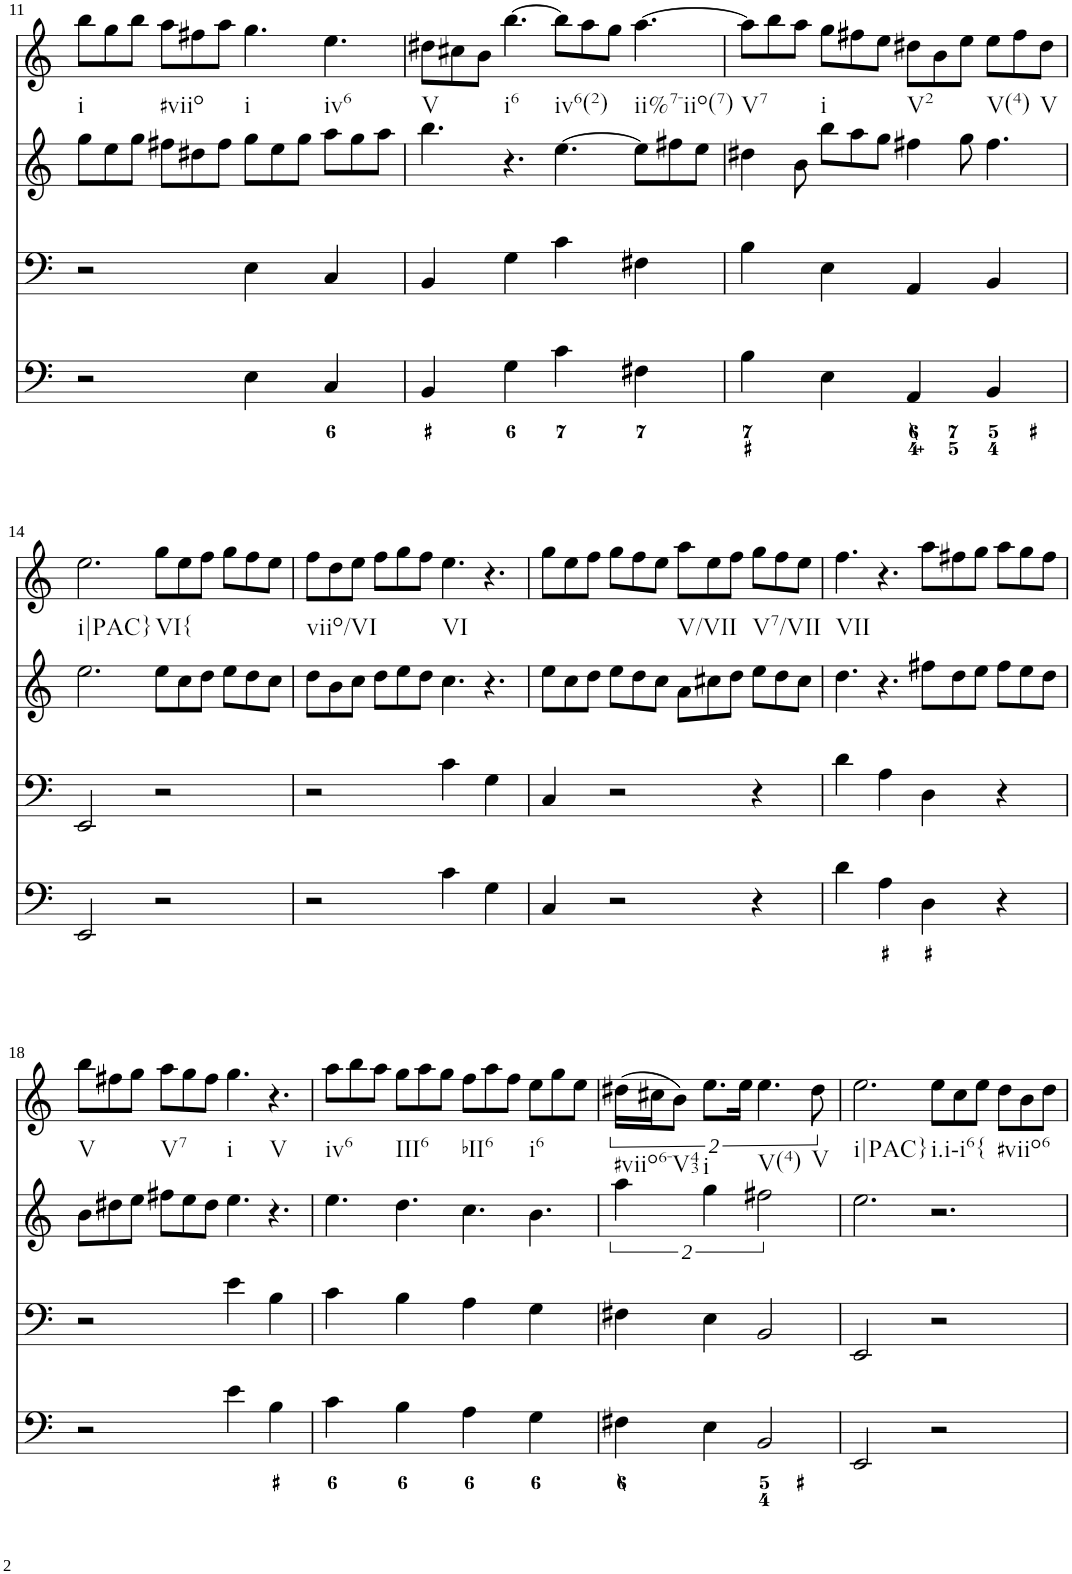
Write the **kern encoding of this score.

**kern	**kern	**kern	**kern
*part4	*part3	*part2	*part1
*staff4	*staff3	*staff2	*staff1
*I"Piano	*I"Piano	*I"Piano	*I"Piano
*I'Pno	*I'Pno	*I'Pno	*I'Pno
!!LO:PB:g=z
*clefF4	*clefF4	*clefG2	*clefG2
*k[]	*k[]	*k[]	*k[]
*M2/2	*M2/2	*M12/8	*M12/8
=11	=11	=11	=11
!	!	!	!LO:TX:b:t=i
2r	2r	8gg\L	8bb\L
.	.	8ee\	8gg\
.	.	8gg\J	8bb\J
!	!	!	!LO:TX:b:t=#viio
.	.	8ff#X\L	8aa\L
4E\	4E\	8dd#X\	8ff#X\
.	.	8ff#\J	8aa\J
!	!	!	!LO:TX:b:t=i
4C/	4C/	8gg\L	4.gg\
.	.	8ee\	.
2ryy	2ryy	8gg\J	.
!	!	!	!LO:TX:b:t=iv6
.	.	8aa\L	4.ee\
.	.	8gg\	.
.	.	8aa\J	.
=12	=12	=12	=12
!	!	!	!LO:TX:b:t=V
4BB/	4BB/	4.bb\	8dd#X\L
.	.	.	8cc#X\
4G\	4G\	.	8b\J
!	!	!	!LO:TX:b:t=i6
.	.	4.r	[4.bb\
4c\	4c\	.	.
!	!	!	!LO:TX:b:t=iv6(2)
4F#X\	4F#X\	[4.ee\	8bb\L]
.	.	.	8aa\
2ryy	2ryy	.	8gg\J
!	!	!	!LO:TX:b:t=ii%7-iio(7)
.	.	8ee\L]	[4.aa\
.	.	8ff#X\	.
.	.	8ee\J	.
=13	=13	=13	=13
!	!	!	!LO:TX:b:t=V7
4B\	4B\	4dd#X\	8aa\L]
.	.	.	8bb\
4E\	4E\	8b\	8aa\J
!	!	!	!LO:TX:b:t=i
.	.	8bb\L	8gg\L
4AA/	4AA/	8aa\	8ff#X\
.	.	8gg\J	8ee\J
!	!	!	!LO:TX:b:t=V2
4BB/	4BB/	4ff#X\	8dd#X\L
.	.	.	8b\
2ryy	2ryy	8gg\	8ee\J
!	!	!	!LO:TX:b:t=V(4)
.	.	4.ff#\	8ee\L
.	.	.	8ff#\
!	!	!	!LO:TX:b:t=V
.	.	.	8dd#\J
!!LO:LB:g=z
=14	=14	=14	=14
!	!	!	!LO:TX:b:t=i|PAC}
2EE/	2EE/	2.ee\	2.ee\
2r	2r	.	.
!	!	!	!LO:TX:b:t=VI{
.	.	8ee\L	8gg\L
.	.	8cc\	8ee\
2ryy	2ryy	8dd\J	8ff\J
.	.	8ee\L	8gg\L
.	.	8dd\	8ff\
.	.	8cc\J	8ee\J
=15	=15	=15	=15
!	!	!	!LO:TX:b:t=viio/VI
2r	2r	8dd\L	8ff\L
.	.	8b\	8dd\
.	.	8cc\J	8ee\J
.	.	8dd\L	8ff\L
4c\	4c\	8ee\	8gg\
.	.	8dd\J	8ff\J
!	!	!	!LO:TX:b:t=VI
4G\	4G\	4.cc\	4.ee\
2ryy	2ryy	.	.
.	.	4.r	4.r
=16	=16	=16	=16
4C/	4C/	8ee\L	8gg\L
.	.	8cc\	8ee\
2r	2r	8dd\J	8ff\J
.	.	8ee\L	8gg\L
.	.	8dd\	8ff\
.	.	8cc\J	8ee\J
!	!	!	!LO:TX:b:t=V/VII
4r	4r	8a\L	8aa\L
.	.	8cc#X\	8ee\
2ryy	2ryy	8dd\J	8ff\J
!	!	!	!LO:TX:b:t=V7/VII
.	.	8ee\L	8gg\L
.	.	8dd\	8ff\
.	.	8cc#\J	8ee\J
=17	=17	=17	=17
!	!	!	!LO:TX:b:t=VII
4d\	4d\	4.dd\	4.ff\
4A\	4A\	.	.
.	.	4.r	4.r
4D\	4D\	.	.
4r	4r	8ff#X\L	8aa\L
.	.	8dd\	8ff#X\
2ryy	2ryy	8ee\J	8gg\J
.	.	8ff#\L	8aa\L
.	.	8ee\	8gg\
.	.	8dd\J	8ff#\J
!!LO:LB:g=z
=18	=18	=18	=18
!	!	!	!LO:TX:b:t=V
2r	2r	8b\L	8bb\L
.	.	8dd#X\	8ff#X\
.	.	8ee\J	8gg\J
!	!	!	!LO:TX:b:t=V7
.	.	8ff#X\L	8aa\L
4e\	4e\	8ee\	8gg\
.	.	8dd#\J	8ff#\J
!	!	!	!LO:TX:b:t=i
4B\	4B\	4.ee\	4.gg\
2ryy	2ryy	.	.
!	!	!	!LO:TX:b:t=V
.	.	4.r	4.r
=19	=19	=19	=19
!	!	!	!LO:TX:b:t=iv6
4c\	4c\	4.ee\	8aa\L
.	.	.	8bb\
4B\	4B\	.	8aa\J
!	!	!	!LO:TX:b:t=III6
.	.	4.dd\	8gg\L
4A\	4A\	.	8aa\
.	.	.	8gg\J
!	!	!	!LO:TX:b:t=bII6
4G\	4G\	4.cc\	8ff\L
.	.	.	8aa\
2ryy	2ryy	.	8ff\J
!	!	!	!LO:TX:b:t=i6
.	.	4.b\	8ee\L
.	.	.	8gg\
.	.	.	8ee\J
=20	=20	=20	=20
!	!	!	!LO:TX:b:t=#viio6-V43
4F#X\	4F#X\	8%3aa\	(32%3dd#X\LL
.	.	.	32%3cc#X\J
.	.	.	16%3b\J)
4E\	4E\	.	.
!	!	!	!LO:TX:b:t=i
.	.	8%3gg\	16%3.ee\L
2BB/	2BB/	.	.
.	.	.	32%3ee\Jk
!	!	!	!LO:TX:b:t=V(4)
.	.	4%3ff#X\	8%3.ee\
2ryy	2ryy	.	.
!	!	!	!LO:TX:b:t=V
.	.	.	16%3dd#\
=21	=21	=21	=21
!	!	!	!LO:TX:b:t=i|PAC}
2EE/	2EE/	2.ee\	2.ee\
2r	2r	.	.
!	!	!	!LO:TX:b:t=i.i-i6{
.	.	2.r	8ee\L
.	.	.	8cc\
2ryy	2ryy	.	8ee\J
!	!	!	!LO:TX:b:t=#viio6
.	.	.	8dd\L
.	.	.	8b\
.	.	.	8dd\J
=	=	=	=
*-	*-	*-	*-
